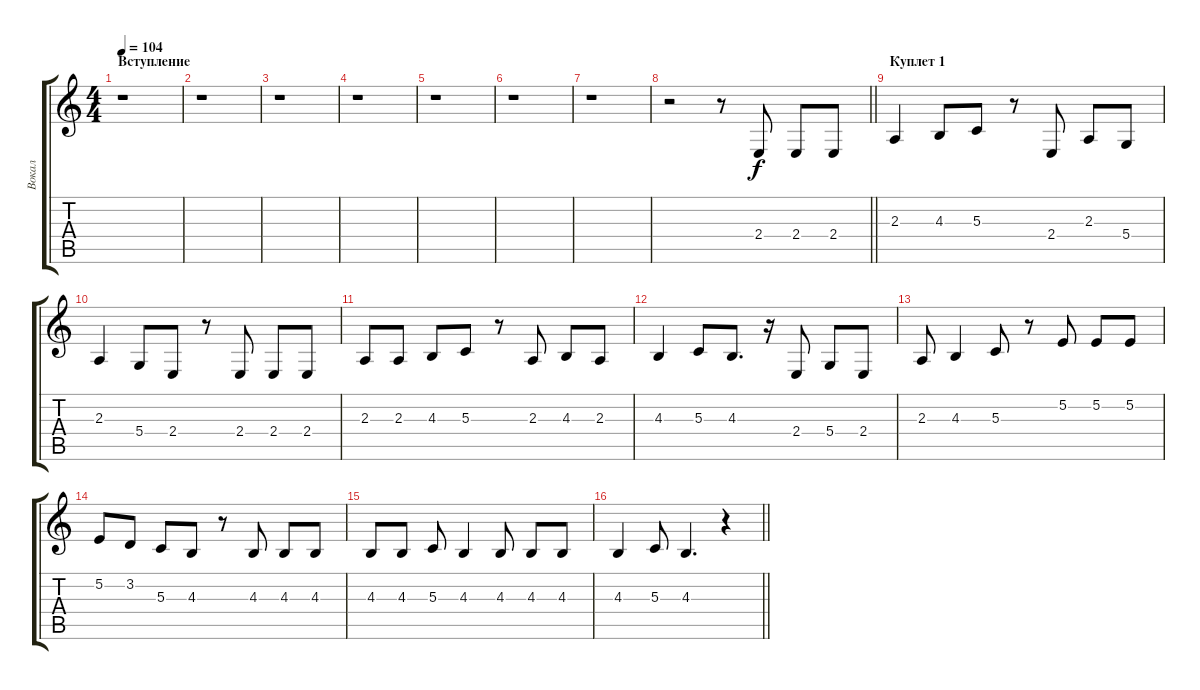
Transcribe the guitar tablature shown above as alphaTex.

\track ("Вокал" "Вокал") {instrument tenorsax}
\staff {score tabs}
\tuning (E4 B3 G3 D3 A2 E2) {hide}
\ts (4 4)
\section ("" "Вступление")
\tempo 104
\clef g2
\ks c
r.1{dy f instrument tenorsax} |
r.1 |
r.1 |
r.1 |
r.1 |
r.1 |
r.1 |
\barLineRight lightlight
r.2 r.8 2.4.8 2.4.8 2.4.8 |
\section ("" "Куплет 1")
2.3.4 4.3.8 5.3.8 r.8 2.4.8 2.3.8 5.4.8 |
2.3.4 5.4.8 2.4.8 r.8 2.4.8 2.4.8 2.4.8 |
2.3.8 2.3.8 4.3.8 5.3.8 r.8 2.3.8 4.3.8 2.3.8 |
4.3.4 5.3.8 4.3.8{d} r.16 2.4.8 5.4.8 2.4.8 |
2.3.8 4.3.4 5.3.8 r.8 5.2.8 5.2.8 5.2.8 |
5.2.8 3.2.8 5.3.8 4.3.8 r.8 4.3.8 4.3.8 4.3.8 |
4.3.8 4.3.8 5.3.8 4.3.4 4.3.8 4.3.8 4.3.8 |
\barLineRight lightlight
4.3.4 5.3.8 4.3.4{d} r.4
